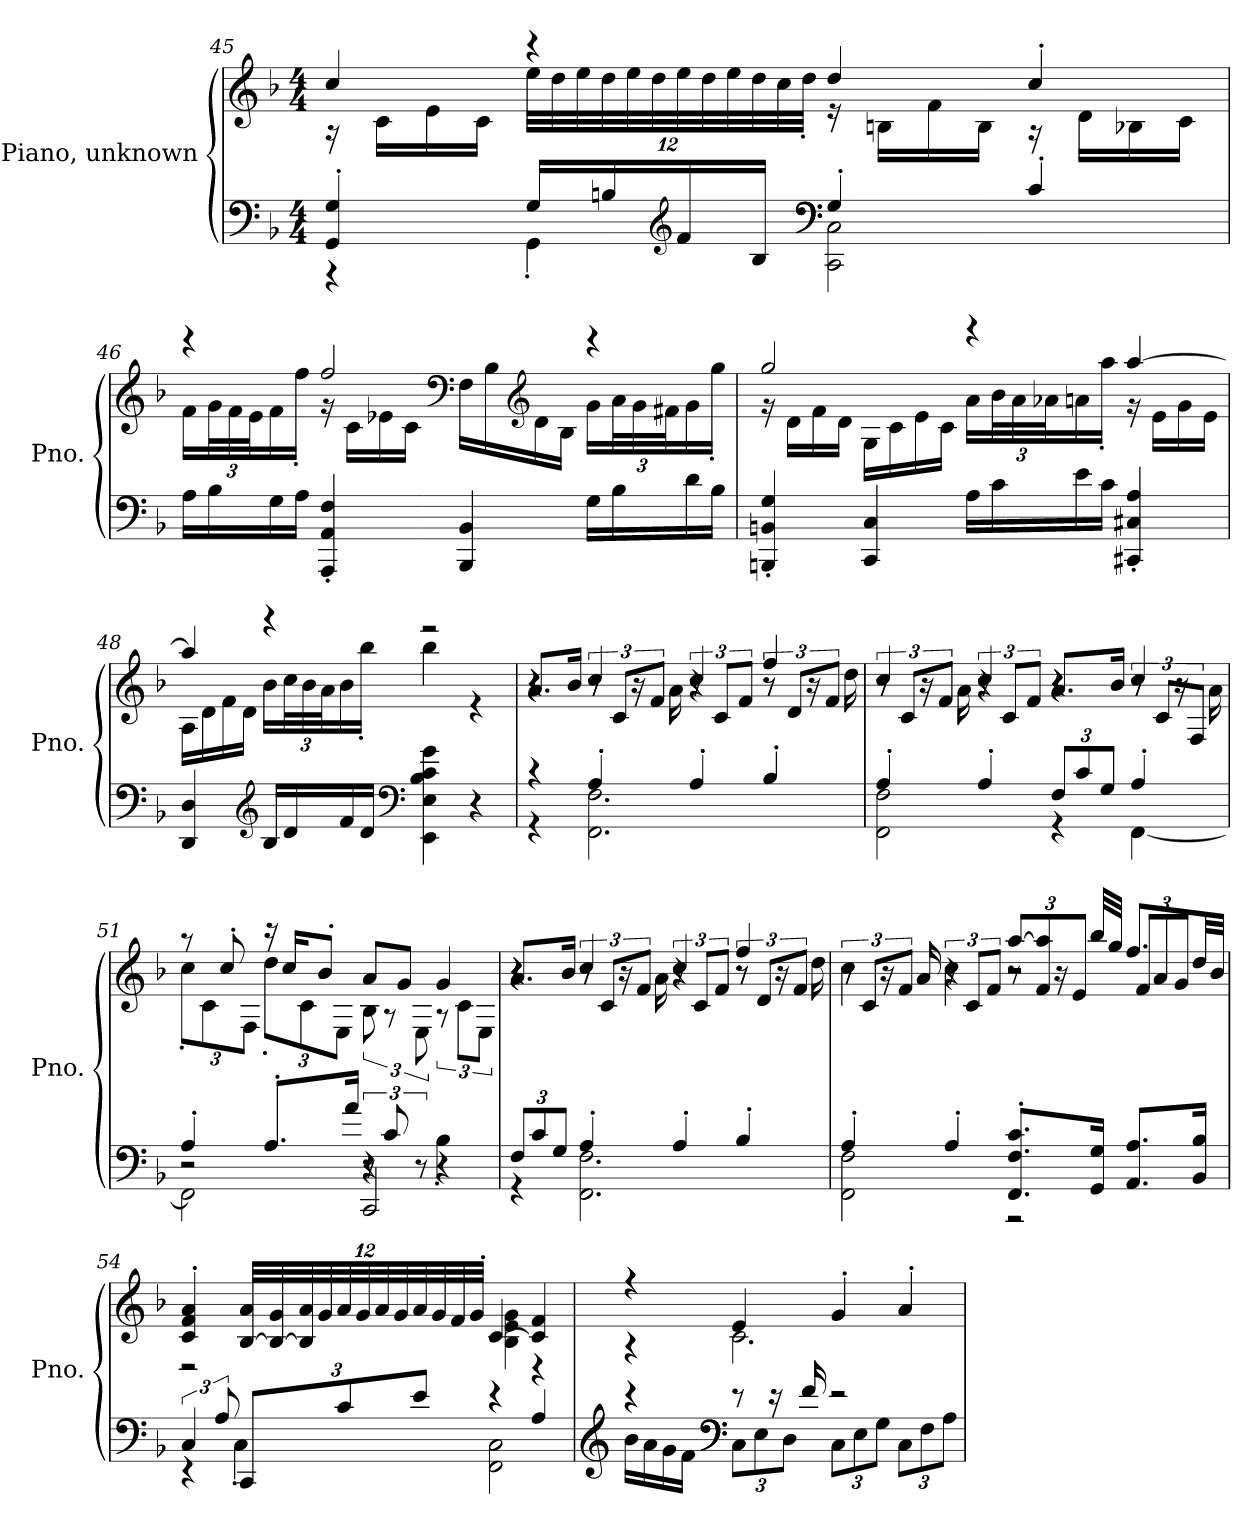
**kern	**kern
*part1	*part1
*staff2	*staff1
*I"Piano, unknown	*
*I'Pno.	*
!!LO:PB:g=z
*clefF4	*clefG2
*k[b-]	*k[b-]
*M4/4	*M4/4
=45	=45
*^	*^
4GG/' 4G/'	4r	4cc/	16r
.	.	.	16c\LL
.	.	.	16e\
.	.	.	16c\JJ
*	*	*	*Xbrackettup
16G/LL	4GG'\	4r	48ee\LLL
.	.	.	48dd\
.	.	.	48ee\
16Bn/	.	.	48dd\
.	.	.	48ee\
.	.	.	48dd\
*clefG2	*	*	*
16f/	.	.	48ee\
.	.	.	48dd\
.	.	.	48ee\
16B/JJ	.	.	48dd\
.	.	.	48cc\
.	.	.	48dd'\JJJ
*clefF4	*	*	*
4G'/	2CC\ 2C\	4dd/	16r
.	.	.	16Bn\LL
.	.	.	16f\
.	.	.	16B\JJ
4c'/	.	4cc'/	16r
.	.	.	16d\LL
.	.	.	16B-X\
.	.	.	16c\JJ
*v	*v	*	*
!!LO:LB:g=z	!!
=46	=46	=46
16A\LL	4r	16f\LL
16B-\	.	48g\L
.	.	48f\
.	.	48e\J
16G\	.	16f\
16A\JJ	.	16ff'\JJ
4AAA/' 4AA/' 4F/'	2ff/	16r
.	.	16c\LL
.	.	16e-X\
.	.	16c\JJ
*	*clefF4	*
4BBB-/ 4BB-/	.	16F\LL
.	.	16B-\
*	*clefG2	*
.	.	16d\
.	.	16B-\JJ
16G\LL	4r	16g\LL
16B-\	.	48a\L
.	.	48g\
.	.	48f#X\J
16d\	.	16g\
16B-\JJ	.	16gg'\JJ
=47	=47	=47
4BBBn/' 4BBn/' 4G/'	2gg/	16r
.	.	16d\LL
.	.	16f\
.	.	16d\JJ
4CC/ 4C/	.	16G\LL
.	.	16c\
.	.	16e\
.	.	16c\JJ
16A\LL	4r	16a\LL
16c\	.	48b-\L
.	.	48a\
.	.	48a-X\J
16e\	.	16an\
16c\JJ	.	16aa'\JJ
4CC#X/' 4C#X/' 4A/'	[4aa/	16r
.	.	16e\LL
.	.	16g\
.	.	16e\JJ
!!LO:LB:g=z	!!
=48	=48	=48
4DD/ 4D/	4aa/]	16A\LL
.	.	16d\
.	.	16f\
.	.	16d\JJ
*clefG2	*	*
16B-/LL	4r	16b-\LL
16d/	.	48cc\L
.	.	48b-\
.	.	48a\J
16f/	.	16b-\
16d/JJ	.	16bb-'\JJ
*clefF4	*	*
4EE\ 4E\ 4B-\ 4c\ 4g\	2r	4bb-\
4r	.	4r
=49	=49	=49
*^	*	*^
4r	4r	4r	4r	8.a/L
.	.	.	.	16b-/Jk
*	*	*	*	*brackettup
4A'/	2.FF\ 2.F\	4cc/	8r	12r
.	.	.	.	12c/L
.	.	.	16r	.
.	.	.	.	12f/J
.	.	.	16a\	.
4A'/	.	4cc/	4r	12r
.	.	.	.	12c/L
.	.	.	.	12f/J
4B-'/	.	4ff/	8r	12r
.	.	.	.	12d/L
.	.	.	16r	.
.	.	.	.	12f/J
.	.	.	16dd\	.
!!LO:LB:g=z	!!	!!
=50	=50	=50	=50	=50
4A'/	2FF\ 2F\	4cc/	8r	12r
.	.	.	.	12c/L
.	.	.	16r	.
.	.	.	.	12f/J
.	.	.	16a\	.
4A'/	.	4cc/	4r	12r
.	.	.	.	12c/L
.	.	.	.	12f/J
*Xbrackettup	*	*	*	*
12F/L	4r	4r	4r	8.a/L
12c/	.	.	.	.
12G/J	.	.	.	.
.	.	.	.	16b-/Jk
4A'/	[4FF\	4cc/	8r	12r
.	.	.	.	12c/L
.	.	.	16r	.
.	.	.	.	12F/J
.	.	.	16a\	.
*	*	*	*v	*v
=51	=51	=51	=51
*	*^	*	*
*	*	*	*	*Xbrackettup
4A'/	2FF\]	2r	8r	12cc'\L
.	.	.	.	12c\
.	.	.	8cc'/	.
.	.	.	.	12F\J
8.A'/L	.	.	16r	12dd'\L
.	.	.	16cc/KL	.
.	.	.	.	12c\
.	.	.	8b-'/J	.
.	.	.	.	12E\J
16a/Jk	.	.	.	.
*brackettup	*	*	*	*brackettup
12r	4r	2CC/	8a/L	12B-\
12c/	.	.	.	12r
.	.	.	8g/J	.
12r	.	.	.	12E\
4r	4B-'\	.	4g/	12r
.	.	.	.	12c\L
.	.	.	.	12E\J
*v	*v	*v	*	*
*	*v	*v
!!LO:LB:g=z
=52	=52
*Xbrackettup	*
*^	*^
*	*	*	*^
12F/L	4r	4r	4r	8.a/L
12c/	.	.	.	.
12G/J	.	.	.	.
.	.	.	.	16b-/Jk
4A'/	2.FF\ 2.F\	4cc/	8r	12r
.	.	.	.	12c/L
.	.	.	16r	.
.	.	.	.	12f/J
.	.	.	16a\	.
4A'/	.	4cc/	4r	12r
.	.	.	.	12c/L
.	.	.	.	12f/J
4B-'/	.	4ff/	8r	12r
.	.	.	.	12d/L
.	.	.	16r	.
.	.	.	.	12f/J
.	.	.	16dd\	.
=53	=53	=53	=53	=53
4A'/	2FF\ 2F\	8r	4cc\	12r
.	.	.	.	12c/L
.	.	16r	.	.
.	.	.	.	12f/J
.	.	16a/	.	.
4A'/	.	4r	4cc\	12r
.	.	.	.	12c/L
.	.	.	.	12f/J
*	*	*	*	*Xbrackettup
8.FF/' 8.F/' 8.c/'L	2r	8r	2r	[12aa/L
.	.	.	.	12f/ 12aa/]
.	.	16r	.	.
.	.	.	.	12e/J
16GG/ 16G/Jk	.	32bb-/LLL	.	.
.	.	32gg/JJJ	.	.
8.AA/ 8.A/L	.	8.ff/L	.	12f/L
.	.	.	.	12a/
.	.	.	.	12g/J
16BB-/ 16B-/Jk	.	32dd/LL	.	.
.	.	32b-/JJJ	.	.
*	*	*v	*v	*v
!!LO:LB:g=z
=54	=54	=54
*brackettup	*	*
*	*	*^
6C/	4r	4c/' 4f/' 4a/'	2r
12A/	.	.	.
*Xbrackettup	*	*	*
12CC/L	4C'\	[48B-/ 48a/LLL	.
.	.	48B-/_ 48g/	.
.	.	48B-/] 48a/	.
.	.	48g/	.
12c/	.	48a/	.
.	.	48g/	.
.	.	48a/	.
.	.	48g/	.
12e/J	.	48a/	.
.	.	48g/	.
.	.	48f/	.
.	.	48g'/JJJ	.
4r	2FF\ 2C\	[4c/	4B-\ 4e\ 4g\
4A/	.	4c/] 4f/	4r
=55	=55	=55	=55
*clefG2	*	*	*
4r	16b-\LL	4r	4r
.	16a\	.	.
.	16g\	.	.
.	16f\JJ	.	.
*clefF4	*	*	*
8r	12C\L	4e/	2.c\
.	12E\	.	.
16r	.	.	.
.	12D\J	.	.
16f/	.	.	.
2r	12C\L	4g'/	.
.	12E\	.	.
.	12G\J	.	.
.	12C\L	4a'/	.
.	12F\	.	.
.	12A\J	.	.
*v	*v	*	*
*	*v	*v
=	=
*-	*-
